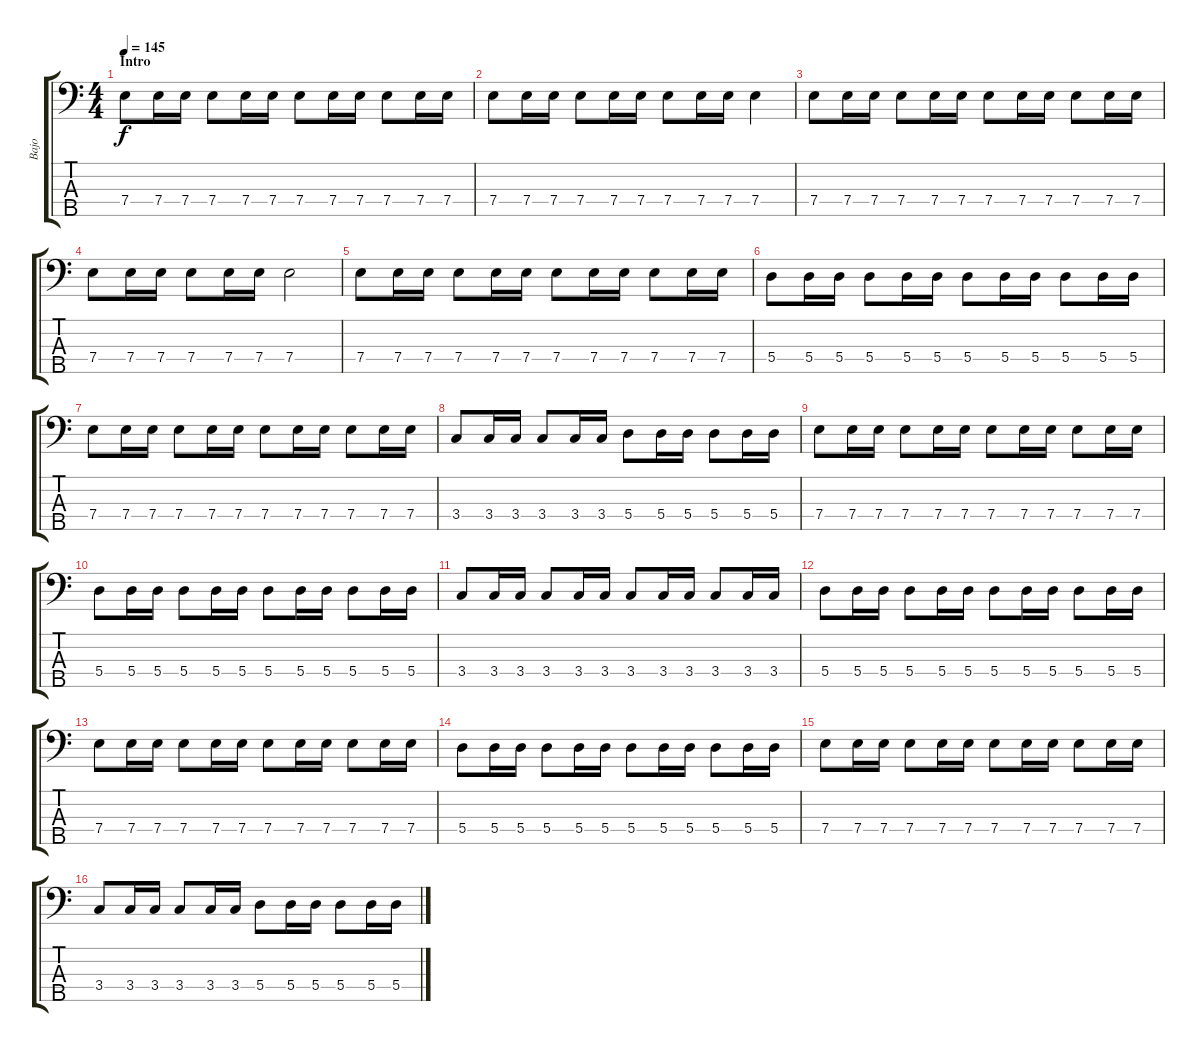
\track ("Bajo" "Bajo") {instrument electricbassfinger}
\staff {score tabs}
\tuning (C3 G2 D2 A1 E1) {hide}
\ts (4 4)
\section ("" "Intro")
\tempo 145
\clef f4
\ks c
7.4.8{dy f instrument electricbassfinger} 7.4.16 7.4.16 7.4.8 7.4.16 7.4.16 7.4.8 7.4.16 7.4.16 7.4.8 7.4.16 7.4.16 |
7.4.8 7.4.16 7.4.16 7.4.8 7.4.16 7.4.16 7.4.8 7.4.16 7.4.16 7.4.4 |
7.4.8 7.4.16 7.4.16 7.4.8 7.4.16 7.4.16 7.4.8 7.4.16 7.4.16 7.4.8 7.4.16 7.4.16 |
7.4.8 7.4.16 7.4.16 7.4.8 7.4.16 7.4.16 7.4.2 |
7.4.8 7.4.16 7.4.16 7.4.8 7.4.16 7.4.16 7.4.8 7.4.16 7.4.16 7.4.8 7.4.16 7.4.16 |
5.4.8 5.4.16 5.4.16 5.4.8 5.4.16 5.4.16 5.4.8 5.4.16 5.4.16 5.4.8 5.4.16 5.4.16 |
7.4.8 7.4.16 7.4.16 7.4.8 7.4.16 7.4.16 7.4.8 7.4.16 7.4.16 7.4.8 7.4.16 7.4.16 |
3.4.8 3.4.16 3.4.16 3.4.8 3.4.16 3.4.16 5.4.8 5.4.16 5.4.16 5.4.8 5.4.16 5.4.16 |
7.4.8 7.4.16 7.4.16 7.4.8 7.4.16 7.4.16 7.4.8 7.4.16 7.4.16 7.4.8 7.4.16 7.4.16 |
5.4.8 5.4.16 5.4.16 5.4.8 5.4.16 5.4.16 5.4.8 5.4.16 5.4.16 5.4.8 5.4.16 5.4.16 |
3.4.8 3.4.16 3.4.16 3.4.8 3.4.16 3.4.16 3.4.8 3.4.16 3.4.16 3.4.8 3.4.16 3.4.16 |
5.4.8 5.4.16 5.4.16 5.4.8 5.4.16 5.4.16 5.4.8 5.4.16 5.4.16 5.4.8 5.4.16 5.4.16 |
7.4.8 7.4.16 7.4.16 7.4.8 7.4.16 7.4.16 7.4.8 7.4.16 7.4.16 7.4.8 7.4.16 7.4.16 |
5.4.8 5.4.16 5.4.16 5.4.8 5.4.16 5.4.16 5.4.8 5.4.16 5.4.16 5.4.8 5.4.16 5.4.16 |
7.4.8 7.4.16 7.4.16 7.4.8 7.4.16 7.4.16 7.4.8 7.4.16 7.4.16 7.4.8 7.4.16 7.4.16 |
3.4.8 3.4.16 3.4.16 3.4.8 3.4.16 3.4.16 5.4.8 5.4.16 5.4.16 5.4.8 5.4.16 5.4.16
